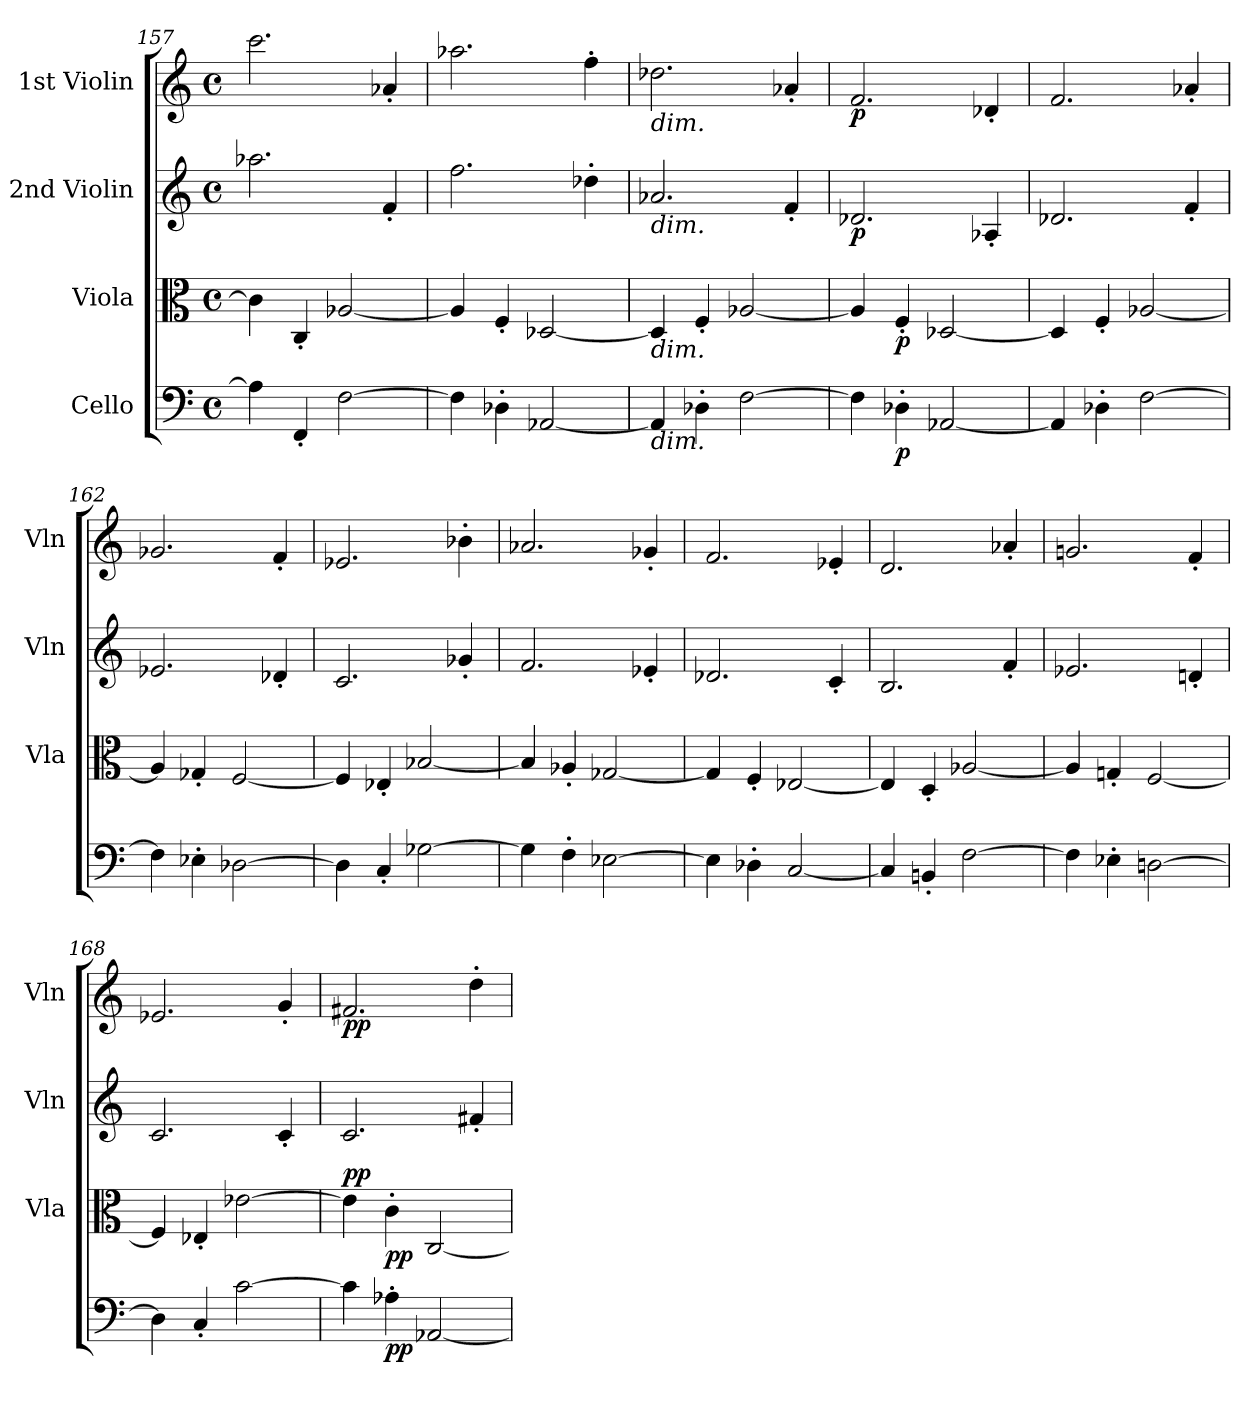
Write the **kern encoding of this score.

**kern	**dynam	**kern	**dynam	**kern	**dynam	**kern	**dynam
*part4	*part4	*part3	*part3	*part2	*part2	*part1	*part1
*staff4	*staff4	*staff3	*staff3	*staff2	*staff2	*staff1	*staff1
*I"Cello	*	*I"Viola	*	*I"2nd Violin	*	*I"1st Violin	*
*	*	*I'Vla	*	*I'Vln	*	*I'Vln	*
*clefF4	*	*clefC3	*	*clefG2	*	*clefG2	*
*k[]	*	*k[]	*	*k[]	*	*k[]	*
*M4/4	*	*M4/4	*	*M4/4	*	*M4/4	*
*met(c)	*	*met(c)	*	*met(c)	*	*met(c)	*
=157	=157	=157	=157	=157	=157	=157	=157
4A-\]	.	4c\]	.	2.aa-X\	.	2.ccc\	.
4FF'/	.	4C'/	.	.	.	.	.
[2F\	.	[2A-X/	.	.	.	.	.
.	.	.	.	4f'/	.	4a-X'/	.
=158	=158	=158	=158	=158	=158	=158	=158
4F\]	.	4A-/]	.	2.ff\	.	2.aa-X\	.
4D-X'\	.	4F'/	.	.	.	.	.
[2AA-X/	.	[2D-X/	.	.	.	.	.
.	.	.	.	4dd-X'\	.	4ff'\	.
=159	=159	=159	=159	=159	=159	=159	=159
!	!	!	!	!	!	!LO:TX:b:i:t=dim.	!
!	!	!	!	!LO:TX:b:i:t=dim.	!	!	!
!	!	!LO:TX:b:i:t=dim.	!	!	!	!	!
!LO:TX:b:i:t=dim.	!	!	!	!	!	!	!
4AA-/]	.	4D-/]	.	2.a-X/	.	2.dd-X\	.
4D-X'\	.	4F'/	.	.	.	.	.
[2F\	.	[2A-X/	.	.	.	.	.
.	.	.	.	4f'/	.	4a-X'/	.
=160	=160	=160	=160	=160	=160	=160	=160
!	!	!	!	!	!LO:DY:b	!	!LO:DY:b
4F\]	.	4A-/]	.	2.d-X/	p	2.f/	p
!	!LO:DY:b	!	!LO:DY:b	!	!	!	!
4D-X'\	p	4F'/	p	.	.	.	.
[2AA-X/	.	[2D-X/	.	.	.	.	.
.	.	.	.	4A-X'/	.	4d-X'/	.
=161	=161	=161	=161	=161	=161	=161	=161
4AA-/]	.	4D-/]	.	2.d-X/	.	2.f/	.
4D-X'\	.	4F'/	.	.	.	.	.
[2F\	.	[2A-X/	.	.	.	.	.
.	.	.	.	4f'/	.	4a-X'/	.
=162	=162	=162	=162	=162	=162	=162	=162
4F\]	.	4A-/]	.	2.e-X/	.	2.g-X/	.
4E-X'\	.	4G-X'/	.	.	.	.	.
[2D-X\	.	[2F/	.	.	.	.	.
.	.	.	.	4d-X'/	.	4f'/	.
=163	=163	=163	=163	=163	=163	=163	=163
4D-\]	.	4F/]	.	2.c/	.	2.e-X/	.
4C'/	.	4E-X'/	.	.	.	.	.
[2G-X\	.	[2B-X/	.	.	.	.	.
.	.	.	.	4g-X'/	.	4b-X'\	.
=164	=164	=164	=164	=164	=164	=164	=164
4G-\]	.	4B-/]	.	2.f/	.	2.a-X/	.
4F'\	.	4A-X'/	.	.	.	.	.
[2E-X\	.	[2G-X/	.	.	.	.	.
.	.	.	.	4e-X'/	.	4g-X'/	.
=165	=165	=165	=165	=165	=165	=165	=165
4E-\]	.	4G-/]	.	2.d-X/	.	2.f/	.
4D-X'\	.	4F'/	.	.	.	.	.
[2C/	.	[2E-X/	.	.	.	.	.
.	.	.	.	4c'/	.	4e-X'/	.
=166	=166	=166	=166	=166	=166	=166	=166
4C/]	.	4E-/]	.	2.B/	.	2.d/	.
4BBn'/	.	4D'/	.	.	.	.	.
[2F\	.	[2A-X/	.	.	.	.	.
.	.	.	.	4f'/	.	4a-X'/	.
=167	=167	=167	=167	=167	=167	=167	=167
4F\]	.	4A-/]	.	2.e-X/	.	2.gn/	.
4E-X'\	.	4Gn'/	.	.	.	.	.
[2Dn\	.	[2F/	.	.	.	.	.
.	.	.	.	4dn'/	.	4f'/	.
=168	=168	=168	=168	=168	=168	=168	=168
4D\]	.	4F/]	.	2.c/	.	2.e-X/	.
4C'/	.	4E-X'/	.	.	.	.	.
[2c\	.	[2e-X\	.	.	.	.	.
.	.	.	.	4c'/	.	4g'/	.
=169	=169	=169	=169	=169	=169	=169	=169
!	!	!	!LO:DY:a	!	!	!	!LO:DY:b
4c\]	.	4e-\]	pp	2.c/	.	2.f#X/	pp
!	!LO:DY:b	!	!LO:DY:b	!	!	!	!
4A-X'\	pp	4c'\	pp	.	.	.	.
[2AA-X/	.	[2C/	.	.	.	.	.
.	.	.	.	4f#X'/	.	4dd'\	.
=	=	=	=	=	=	=	=
*-	*-	*-	*-	*-	*-	*-	*-
